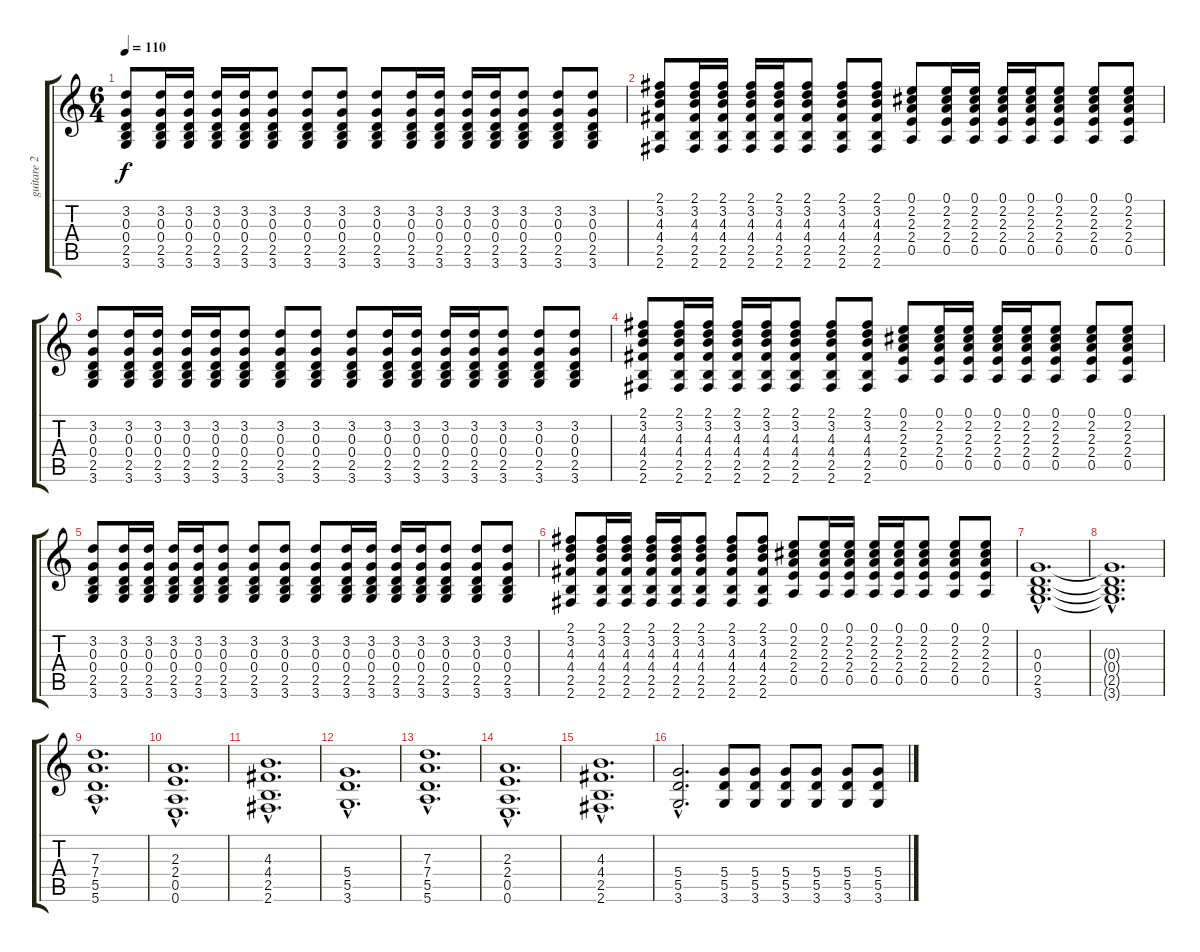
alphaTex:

\track ("guitare 2" "guitare 2") {instrument overdrivenguitar}
\staff {score tabs}
\tuning (E4 B3 G3 D3 A2 E2) {hide}
\ts (6 4)
\tempo 110
\clef g2
\ks c
(3.2 0.3 0.4 2.5 3.6).8{dy f} (3.2 0.3 0.4 2.5 3.6).16 (3.2 0.3 0.4 2.5 3.6).16 (3.2 0.3 0.4 2.5 3.6).16 (3.2 0.3 0.4 2.5 3.6).16 (3.2 0.3 0.4 2.5 3.6).8 (3.2 0.3 0.4 2.5 3.6).8 (3.2 0.3 0.4 2.5 3.6).8 (3.2 0.3 0.4 2.5 3.6).8 (3.2 0.3 0.4 2.5 3.6).16 (3.2 0.3 0.4 2.5 3.6).16 (3.2 0.3 0.4 2.5 3.6).16 (3.2 0.3 0.4 2.5 3.6).16 (3.2 0.3 0.4 2.5 3.6).8 (3.2 0.3 0.4 2.5 3.6).8 (3.2 0.3 0.4 2.5 3.6).8 |
(2.1 3.2 4.3 4.4 2.5 2.6).8 (2.1 3.2 4.3 4.4 2.5 2.6).16 (2.1 3.2 4.3 4.4 2.5 2.6).16 (2.1 3.2 4.3 4.4 2.5 2.6).16 (2.1 3.2 4.3 4.4 2.5 2.6).16 (2.1 3.2 4.3 4.4 2.5 2.6).8 (2.1 3.2 4.3 4.4 2.5 2.6).8 (2.1 3.2 4.3 4.4 2.5 2.6).8 (0.1 2.2 2.3 2.4 0.5).8 (0.1 2.2 2.3 2.4 0.5).16 (0.1 2.2 2.3 2.4 0.5).16 (0.1 2.2 2.3 2.4 0.5).16 (0.1 2.2 2.3 2.4 0.5).16 (0.1 2.2 2.3 2.4 0.5).8 (0.1 2.2 2.3 2.4 0.5).8 (0.1 2.2 2.3 2.4 0.5).8 |
(3.2 0.3 0.4 2.5 3.6).8 (3.2 0.3 0.4 2.5 3.6).16 (3.2 0.3 0.4 2.5 3.6).16 (3.2 0.3 0.4 2.5 3.6).16 (3.2 0.3 0.4 2.5 3.6).16 (3.2 0.3 0.4 2.5 3.6).8 (3.2 0.3 0.4 2.5 3.6).8 (3.2 0.3 0.4 2.5 3.6).8 (3.2 0.3 0.4 2.5 3.6).8 (3.2 0.3 0.4 2.5 3.6).16 (3.2 0.3 0.4 2.5 3.6).16 (3.2 0.3 0.4 2.5 3.6).16 (3.2 0.3 0.4 2.5 3.6).16 (3.2 0.3 0.4 2.5 3.6).8 (3.2 0.3 0.4 2.5 3.6).8 (3.2 0.3 0.4 2.5 3.6).8 |
(2.1 3.2 4.3 4.4 2.5 2.6).8 (2.1 3.2 4.3 4.4 2.5 2.6).16 (2.1 3.2 4.3 4.4 2.5 2.6).16 (2.1 3.2 4.3 4.4 2.5 2.6).16 (2.1 3.2 4.3 4.4 2.5 2.6).16 (2.1 3.2 4.3 4.4 2.5 2.6).8 (2.1 3.2 4.3 4.4 2.5 2.6).8 (2.1 3.2 4.3 4.4 2.5 2.6).8 (0.1 2.2 2.3 2.4 0.5).8 (0.1 2.2 2.3 2.4 0.5).16 (0.1 2.2 2.3 2.4 0.5).16 (0.1 2.2 2.3 2.4 0.5).16 (0.1 2.2 2.3 2.4 0.5).16 (0.1 2.2 2.3 2.4 0.5).8 (0.1 2.2 2.3 2.4 0.5).8 (0.1 2.2 2.3 2.4 0.5).8 |
(3.2 0.3 0.4 2.5 3.6).8 (3.2 0.3 0.4 2.5 3.6).16 (3.2 0.3 0.4 2.5 3.6).16 (3.2 0.3 0.4 2.5 3.6).16 (3.2 0.3 0.4 2.5 3.6).16 (3.2 0.3 0.4 2.5 3.6).8 (3.2 0.3 0.4 2.5 3.6).8 (3.2 0.3 0.4 2.5 3.6).8 (3.2 0.3 0.4 2.5 3.6).8 (3.2 0.3 0.4 2.5 3.6).16 (3.2 0.3 0.4 2.5 3.6).16 (3.2 0.3 0.4 2.5 3.6).16 (3.2 0.3 0.4 2.5 3.6).16 (3.2 0.3 0.4 2.5 3.6).8 (3.2 0.3 0.4 2.5 3.6).8 (3.2 0.3 0.4 2.5 3.6).8 |
(2.1 3.2 4.3 4.4 2.5 2.6).8 (2.1 3.2 4.3 4.4 2.5 2.6).16 (2.1 3.2 4.3 4.4 2.5 2.6).16 (2.1 3.2 4.3 4.4 2.5 2.6).16 (2.1 3.2 4.3 4.4 2.5 2.6).16 (2.1 3.2 4.3 4.4 2.5 2.6).8 (2.1 3.2 4.3 4.4 2.5 2.6).8 (2.1 3.2 4.3 4.4 2.5 2.6).8 (0.1 2.2 2.3 2.4 0.5).8 (0.1 2.2 2.3 2.4 0.5).16 (0.1 2.2 2.3 2.4 0.5).16 (0.1 2.2 2.3 2.4 0.5).16 (0.1 2.2 2.3 2.4 0.5).16 (0.1 2.2 2.3 2.4 0.5).8 (0.1 2.2 2.3 2.4 0.5).8 (0.1 2.2 2.3 2.4 0.5).8 |
(0.3{hac} 0.4{hac} 2.5{hac} 3.6{hac}).1{d instrument overdrivenguitar} |
(0.3{hac t} 0.4{hac t} 2.5{hac t} 3.6{hac t}).1{d} |
(7.3{hac} 7.4{hac} 5.5{hac} 5.6{hac}).1{d} |
(2.3{hac} 2.4{hac} 0.5{hac} 0.6{hac}).1{d} |
(4.3{hac} 4.4{hac} 2.5{hac} 2.6{hac}).1{d} |
(5.4{hac} 5.5{hac} 3.6{hac}).1{d} |
(7.3{hac} 7.4{hac} 5.5{hac} 5.6{hac}).1{d} |
(2.3{hac} 2.4{hac} 0.5{hac} 0.6{hac}).1{d} |
(4.3{hac} 4.4{hac} 2.5{hac} 2.6{hac}).1{d} |
(5.4{hac} 5.5{hac} 3.6{hac}).2{d} (5.4 5.5 3.6).8 (5.4 5.5 3.6).8 (5.4 5.5 3.6).8 (5.4 5.5 3.6).8 (5.4 5.5 3.6).8 (5.4 5.5 3.6).8
